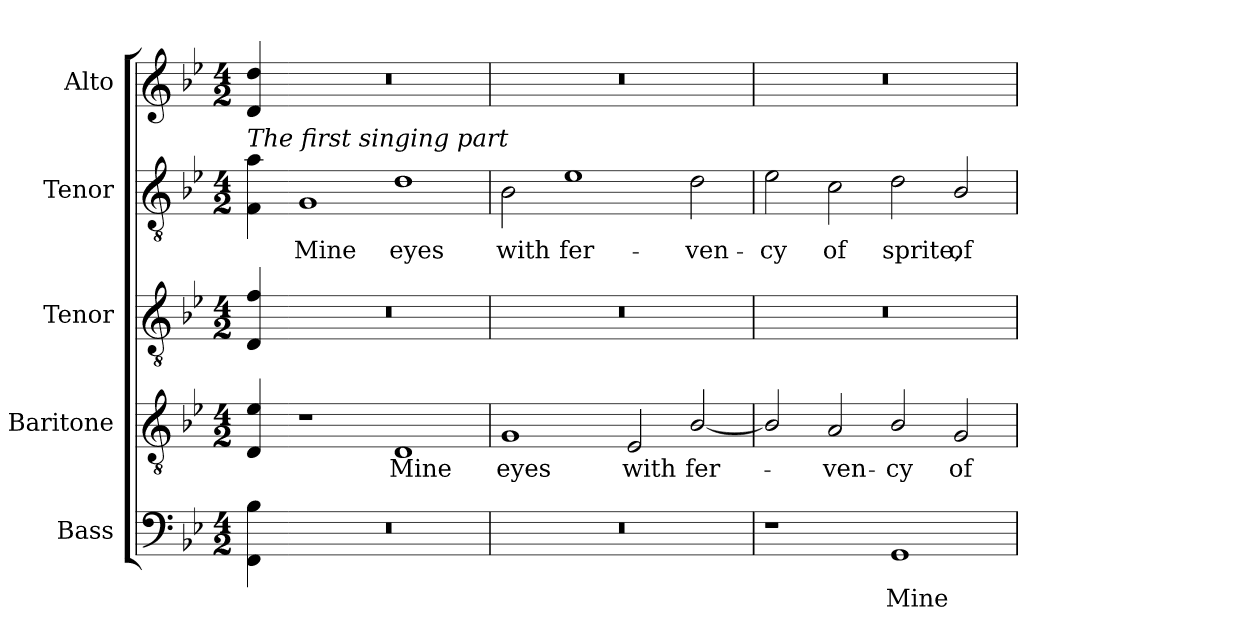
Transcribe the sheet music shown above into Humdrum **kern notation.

**kern	**text	**kern	**text	**kern	**kern	**text	**kern
*part5	*part5	*part4	*part4	*part3	*part2	*part2	*part1
*staff5	*staff5	*staff4	*staff4	*staff3	*staff2	*staff2	*staff1
*I"Bass	*	*I"Baritone	*	*I"Tenor	*I"Tenor	*	*I"Alto
*I'B.	*	*I'T.	*	*	*	*	*
!!LO:PB:g=z
*clefF4	*	*clefGv2	*	*clefGv2	*clefGv2	*	*clefG2
*	*	*ITrd7c12	*	*ITrd7c12	*ITrd7c12	*	*
*k[b-e-]	*	*k[b-e-]	*	*k[b-e-]	*k[b-e-]	*	*k[b-e-]
*B-:	*	*B-:	*	*B-:	*B-:	*	*B-:
*M4/2	*	*M4/2	*	*M4/2	*M4/2	*	*M4/2
=	=	=	=	=	=	=	=
!	!	!	!	!	!LO:TX:a:i:t=The first singing part	!	!
4FFi\ 4B-i	.	4DDi/ 4E-i	.	4DDi/ 4Fi	4FFi\ 4Ai	.	4di/ 4ddi
=1-	=1-	=1-	=1-	=1-	=1-	=1-	=1-
!LO:N:vis=1	!	!	!	!LO:N:vis=1	!	!	!
!	!	!	!	!	!	!LO:LY:b:color=#000000	!LO:N:vis=1
0r	.	1r	.	0r	1GGi	Mine	0r
!	!	!	!LO:LY:b:color=#000000	!	!	!	!
!	!	!	!	!	!	!LO:LY:b:color=#000000	!
.	.	1DDi	Mine	.	1Di	eyes	.
=2	=2	=2	=2	=2	=2	=2	=2
!LO:N:vis=1	!	!	!	!	!	!	!
!	!	!	!LO:LY:b:color=#000000	!LO:N:vis=1	!	!	!
!	!	!	!	!	!	!LO:LY:b:color=#000000	!LO:N:vis=1
0r	.	1GGi	eyes	0r	2BB-i\	with	0r
!	!	!	!	!	!	!LO:LY:b:color=#000000	!
.	.	.	.	.	1E-i	fer-	.
!	!	!	!LO:LY:b:color=#000000	!	!	!	!
.	.	2EE-i/	with	.	.	.	.
!	!	!	!LO:LY:b:color=#000000	!	!	!	!
!	!	!	!	!	!	!LO:LY:b:color=#000000	!
.	.	[2BB-i/	fer-	.	2Di\	-ven-	.
=3	=3	=3	=3	=3	=3	=3	=3
!	!	!	!	!LO:N:vis=1	!	!	!
!	!	!	!	!	!	!LO:LY:b:color=#000000	!LO:N:vis=1
1r	.	2BB-i/]	.	0r	2E-i\	-cy	0r
!	!	!	!LO:LY:b:color=#000000	!	!	!	!
!	!	!	!	!	!	!LO:LY:b:color=#000000	!
.	.	2AAi/	-ven-	.	2Ci\	of	.
!	!LO:LY:b:color=#000000	!	!	!	!	!	!
!	!	!	!LO:LY:b:color=#000000	!	!	!	!
!	!	!	!	!	!	!LO:LY:b:color=#000000	!
1GGi	Mine	2BB-i/	-cy	.	2Di\	sprite,	.
!	!	!	!LO:LY:b:color=#000000	!	!	!	!
!	!	!	!	!	!	!LO:LY:b:color=#000000	!
.	.	2GGi/	of	.	2BB-i/	of	.
=	=	=	=	=	=	=	=
*-	*-	*-	*-	*-	*-	*-	*-
